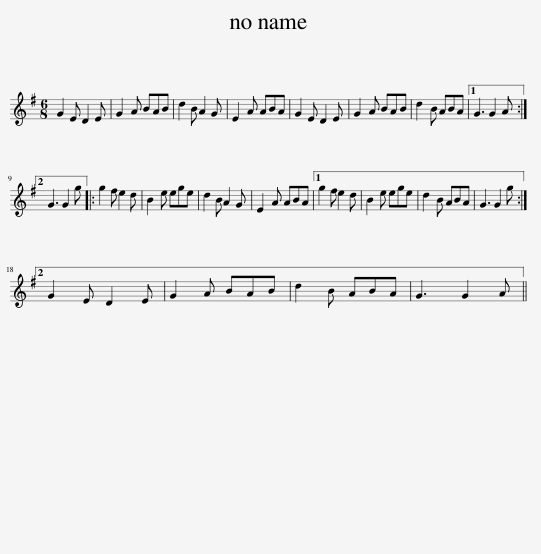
X:1
L:1/8
M:6/8
I:linebreak $
K:G
V:1 treble
V:1
 G2 E D2 E | G2 A BAB | d2 B A2 G | E2 A ABA | G2 E D2 E | %5
 G2 A BAB | d2 B ABA |1 G3 G2 A :|2$ G3 G2 g |: g2 f e2 d | %10
 B2 e ege | d2 B A2 G | E2 A ABA |1 g2 f e2 d | B2 e ege | %15
 d2 B ABA | G3 G2 g :|2$ G2 E D2 E | G2 A BAB | d2 B ABA | %20
 G3 G2 A || %21
